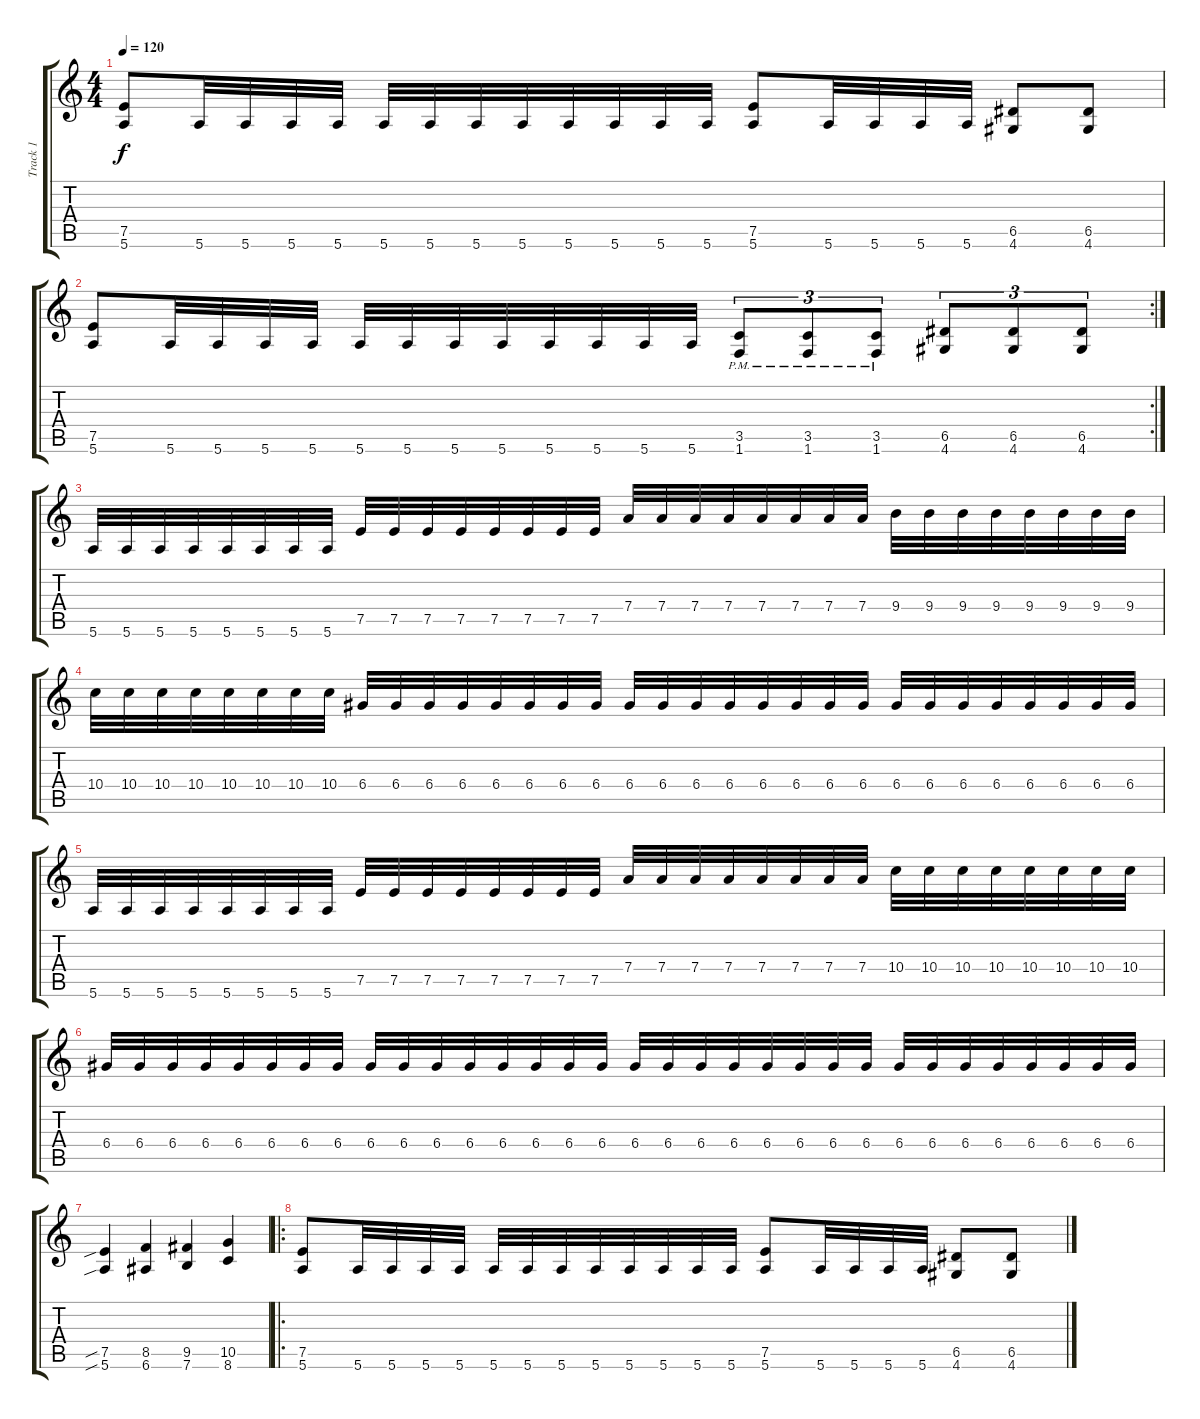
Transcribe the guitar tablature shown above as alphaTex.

\track ("Track 1" "Track 1") {instrument distortionguitar}
\staff {score tabs}
\tuning (E4 B3 G3 D3 A2 E2) {hide}
\ts (4 4)
\tempo 120
\clef g2
\ks c
(7.5 5.6).8{dy f} 5.6.32 5.6.32 5.6.32 5.6.32 5.6.32 5.6.32 5.6.32 5.6.32 5.6.32 5.6.32 5.6.32 5.6.32 (7.5 5.6).8 5.6.32 5.6.32 5.6.32 5.6.32 (6.5 4.6).8 (6.5 4.6).8 |
\rc 2
(7.5 5.6).8 5.6.32 5.6.32 5.6.32 5.6.32 5.6.32 5.6.32 5.6.32 5.6.32 5.6.32 5.6.32 5.6.32 5.6.32 (3.5{pm} 1.6{pm}).8{tu (3 2)} (3.5{pm} 1.6{pm}).8{tu (3 2)} (3.5{pm} 1.6{pm}).8{tu (3 2)} (6.5 4.6).8{tu (3 2)} (6.5 4.6).8{tu (3 2)} (6.5 4.6).8{tu (3 2)} |
5.6.32 5.6.32 5.6.32 5.6.32 5.6.32 5.6.32 5.6.32 5.6.32 7.5.32 7.5.32 7.5.32 7.5.32 7.5.32 7.5.32 7.5.32 7.5.32 7.4.32 7.4.32 7.4.32 7.4.32 7.4.32 7.4.32 7.4.32 7.4.32 9.4.32 9.4.32 9.4.32 9.4.32 9.4.32 9.4.32 9.4.32 9.4.32 |
10.4.32 10.4.32 10.4.32 10.4.32 10.4.32 10.4.32 10.4.32 10.4.32 6.4.32 6.4.32 6.4.32 6.4.32 6.4.32 6.4.32 6.4.32 6.4.32 6.4.32 6.4.32 6.4.32 6.4.32 6.4.32 6.4.32 6.4.32 6.4.32 6.4.32 6.4.32 6.4.32 6.4.32 6.4.32 6.4.32 6.4.32 6.4.32 |
5.6.32 5.6.32 5.6.32 5.6.32 5.6.32 5.6.32 5.6.32 5.6.32 7.5.32 7.5.32 7.5.32 7.5.32 7.5.32 7.5.32 7.5.32 7.5.32 7.4.32 7.4.32 7.4.32 7.4.32 7.4.32 7.4.32 7.4.32 7.4.32 10.4.32 10.4.32 10.4.32 10.4.32 10.4.32 10.4.32 10.4.32 10.4.32 |
6.4.32 6.4.32 6.4.32 6.4.32 6.4.32 6.4.32 6.4.32 6.4.32 6.4.32 6.4.32 6.4.32 6.4.32 6.4.32 6.4.32 6.4.32 6.4.32 6.4.32 6.4.32 6.4.32 6.4.32 6.4.32 6.4.32 6.4.32 6.4.32 6.4.32 6.4.32 6.4.32 6.4.32 6.4.32 6.4.32 6.4.32 6.4.32 |
(7.5{sib} 5.6{sib}).4 (8.5 6.6).4 (9.5 7.6).4 (10.5 8.6).4 |
\ro
(7.5 5.6).8 5.6.32 5.6.32 5.6.32 5.6.32 5.6.32 5.6.32 5.6.32 5.6.32 5.6.32 5.6.32 5.6.32 5.6.32 (7.5 5.6).8 5.6.32 5.6.32 5.6.32 5.6.32 (6.5 4.6).8 (6.5 4.6).8
